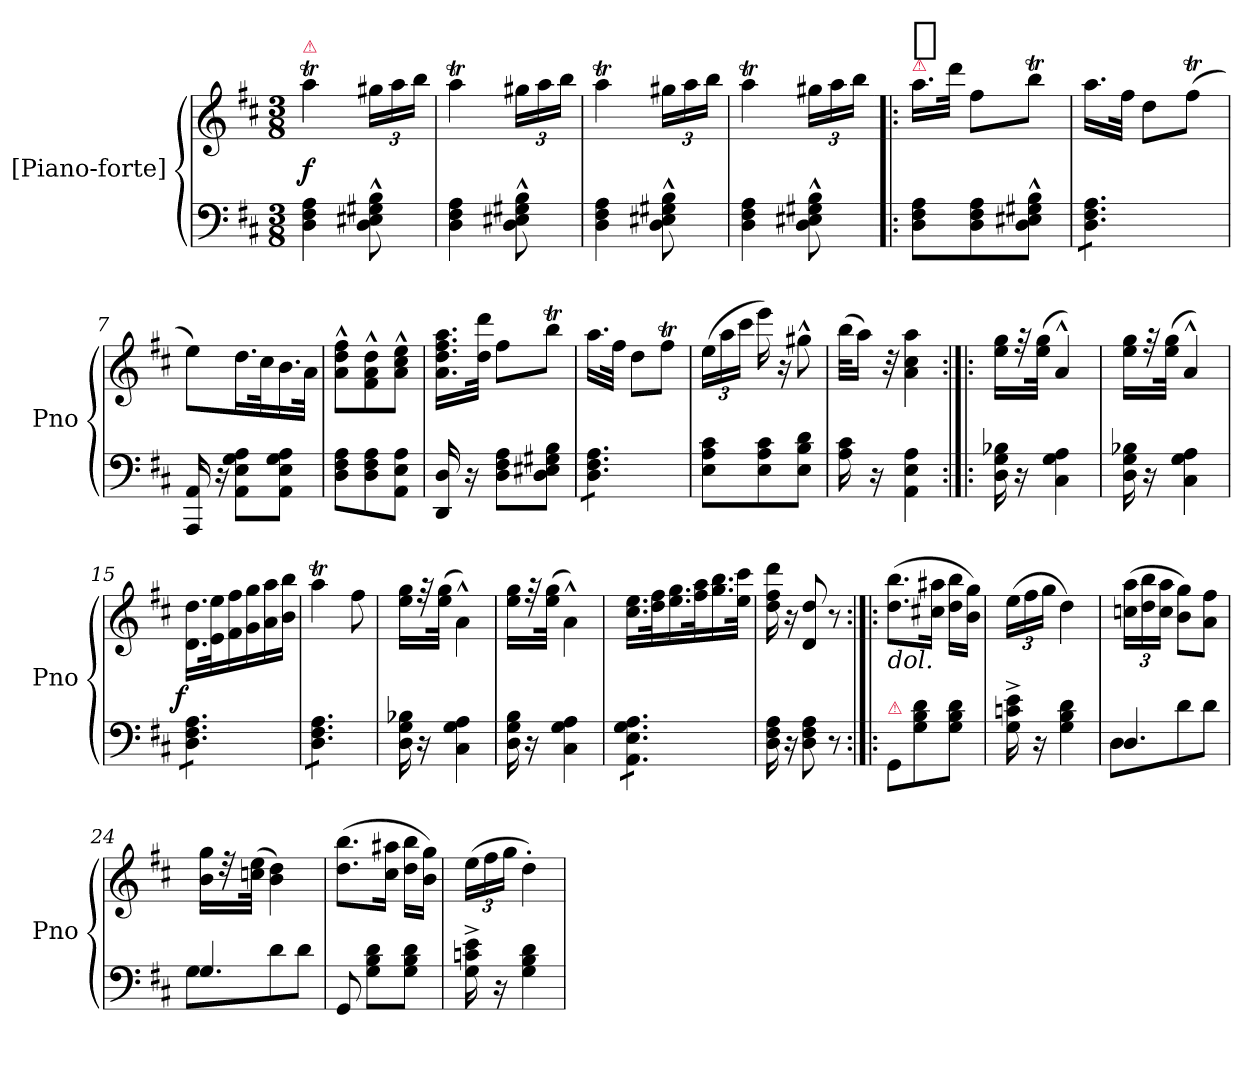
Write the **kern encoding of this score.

**kern	**kern	**dynam
*part1	*part1	*part1
*staff2	*staff1	*staff1/2
*I"[Piano-forte]	*	*
*I'Pno	*	*
*clefF4	*clefG2	*
*k[f#c#]	*k[f#c#]	*
*D:	*D:	*
*M3/8	*M3/8	*
=1	=1	=1
!	!LO:TX:a:color=crimson:t=⚠	!
4D\ 4F#\ 4A\	4aaT\	f
8D^^>\ 8E#X^^>\ 8G#X^^>\ 8B^^>\	24gg#X\LL	.
.	24aa\	.
.	24bb\JJ	.
=2	=2	=2
4D\ 4F#\ 4A\	4aaT\	.
8D^^>\ 8E#X^^>\ 8G#X^^>\ 8B^^>\	24gg#X\LL	.
.	24aa\	.
.	24bb\JJ	.
=3	=3	=3
4D\ 4F#\ 4A\	4aaT\	.
8D^^>\ 8E#X^^>\ 8G#X^^>\ 8B^^>\	24gg#X\LL	.
.	24aa\	.
.	24bb\JJ	.
=4	=4	=4
4D\ 4F#\ 4A\	4aaT\	.
8D^^>\ 8E#X^^>\ 8G#X^^>\ 8B^^>\	24gg#X\LL	.
.	24aa\	.
.	24bb\JJ	.
=5!|:	=5!|:	=5!|:
!	!LO:TX:a:color=crimson:t=⚠	!
!	!LO:TX:a:t=[segno]	!
8D\ 8F#\ 8A\L	16.aa\LL	.
.	32ddd\JJk	.
8D\ 8F#\ 8A\	8ff#\L	.
8D^^>\ 8E#X^^>\ 8G#X^^>\ 8B^^>\J	8bbT\J	.
=6	=6	=6
*tremolo	*	*
8D\ 8F#\ 8A\L	16.aa\LL	.
.	32ff#\JJk	.
8D\ 8F#\ 8A\	8dd\L	.
8D\ 8F#\ 8A\J	(>8ff#t\J	.
*Xtremolo	*	*
=7	=7	=7
16AAA/ 16AA/	8ee\L)	.
16r	.	.
8AA\ 8E\ 8G\ 8A\L	16.dd\L	.
.	32cc#\K	.
8AA\ 8E\ 8G\ 8A\J	16.b\	.
.	32a\JJk	.
=8	=8	=8
8D\ 8F#\ 8A\L	8a^^>\ 8dd^^>\ 8ff#^^>\L	.
8D\ 8F#\ 8A\	8f#^^>\ 8a^^>\ 8dd^^>\	.
8AA\ 8E\ 8A\J	8a^^>\ 8cc#^^>\ 8ee^^>\J	.
=9	=9	=9
16DD/ 16D/	16.a\ 16.dd\ 16.ff#\ 16.aa\LL	.
16r	.	.
.	32dd\ 32ddd\JJk	.
8D\ 8F#\ 8A\L	8ff#\L	.
8D\ 8E#X\ 8G#X\ 8B\J	8bbT\J	.
=10	=10	=10
*tremolo	*	*
8D\ 8F#\ 8A\L	16.aa\LL	.
.	32ff#\JJk	.
8D\ 8F#\ 8A\	8dd\L	.
8D\ 8F#\ 8A\J	8ff#t\J	.
*Xtremolo	*	*
=11	=11	=11
8E\ 8A\ 8c#\L	(>24ee\LL	.
.	24aa\	.
.	24ccc#\JJ	.
8E\ 8A\ 8c#\	16eee\)	.
.	16r	.
8E\ 8B\ 8d\J	8gg#X^^>\	.
=12	=12	=12
16A\ 16c#\	(>32bb\KLL	.
.	16aa\JJ)	.
16r	.	.
.	32r	.
4AA\ 4E\ 4A\	4a\ 4cc#\ 4aa\	.
=13:|!|:	=13:|!|:	=13:|!|:
16D\ 16G\ 16B-X\	16ee\ 16gg\LL	.
16r	32r	.
.	(>32ee\ 32gg\JJk	.
4C#\ 4G\ 4A\	4a^^</)	.
=14	=14	=14
16D\ 16G\ 16B-X\	16ee\ 16gg\LL	.
16r	32r	.
.	(>32ee\ 32gg\JJk	.
4C#\ 4G\ 4A\	4a^^</)	.
=15	=15	=15
!	!	!LO:DY:b:rj
*tremolo	*	*
8D\ 8F#\ 8A\L	16.d\ 16.dd\LL	f
.	32e\ 32ee\K	.
8D\ 8F#\ 8A\	16f#\ 16ff#\	.
.	16g\ 16gg\	.
8D\ 8F#\ 8A\J	16a\ 16aa\	.
.	16b\ 16bb\JJ	.
=16	=16	=16
8D\ 8F#\ 8A\L	4aaT\	.
8D\ 8F#\ 8A\	.	.
8D\ 8F#\ 8A\J	8ff#\	.
*Xtremolo	*	*
=17	=17	=17
16D\ 16G\ 16B-X\	16ee\ 16gg\LL	.
16r	32r	.
.	(>32ee\ 32gg\JJk	.
4C#\ 4G\ 4A\	4a^^>\)	.
=18	=18	=18
16D\ 16G\ 16B\	16ee\ 16gg\LL	.
16r	32r	.
.	(>32ee\ 32gg\JJk	.
4C#\ 4G\ 4A\	4a^^>\)	.
=19	=19	=19
*tremolo	*	*
8AA\ 8E\ 8G\ 8A\L	16.cc#\ 16.ee\LL	.
.	32dd\ 32ff#\K	.
8AA\ 8E\ 8G\ 8A\	16.ee\ 16.gg\	.
.	32ff#\ 32aa\K	.
8AA\ 8E\ 8G\ 8A\J	16.gg\ 16.bb\	.
*Xtremolo	*	*
.	32ee\ 32ccc#\JJk	.
=20	=20	=20
16D\ 16F#\ 16A\	16dd\ 16ff#\ 16ddd\	.
16r	16r	.
8D\ 8F#\ 8A\	8d/ 8dd/	.
8r	8r	.
=21:|!|:	=21:|!|:	=21:|!|:
!	!LO:TX:b:i:t=dol.	!
!LO:TX:a:color=crimson:t=⚠	!	!
8GG/L	(>8.dd\ 8.bb\L	.
8G\ 8B\ 8d\	.	.
.	16cc#X\ 16aa#X\Jk	.
8G\ 8B\ 8d\J	16dd\ 16bb\LL	.
.	16b\ 16gg\JJ)	.
=22	=22	=22
16G^<\ 16cn^<\ 16e^<\	(>24ee\LL	.
.	24ff#\	.
16r	.	.
.	24gg\JJ	.
4G\ 4B\ 4d\	4dd\)	.
=23	=23	=23
*^	*	*
4.D/	8D\L	(>24ccn\ 24aa\LL	.
.	.	24dd\ 24bb\	.
.	.	24cc\ 24aa\JJ	.
.	8d\	8b\ 8gg\L)	.
.	8d\J	8a\ 8ff#\J	.
=24	=24	=24	=24
4.G/	8G\L	16b\ 16gg\LL	.
.	.	32r	.
.	.	(>32ccn\ 32ee\JJk	.
.	8d\	4b\ 4dd\)	.
.	8d\J	.	.
*v	*v	*	*
=25	=25	=25
8GG/	(>8.dd\ 8.bb\L	.
8G\ 8B\ 8d\L	.	.
.	16cc#\ 16aa#X\Jk	.
8G\ 8B\ 8d\J	16dd\ 16bb\LL	.
.	16b\ 16gg\JJ)	.
=26	=26	=26
16G^<\ 16cn^<\ 16e^<\	(>24ee\LL	.
.	24ff#\	.
16r	.	.
.	24gg\JJ	.
4G\ 4B\ 4d\	4dd'>\)	.
=	=	=
*-	*-	*-
